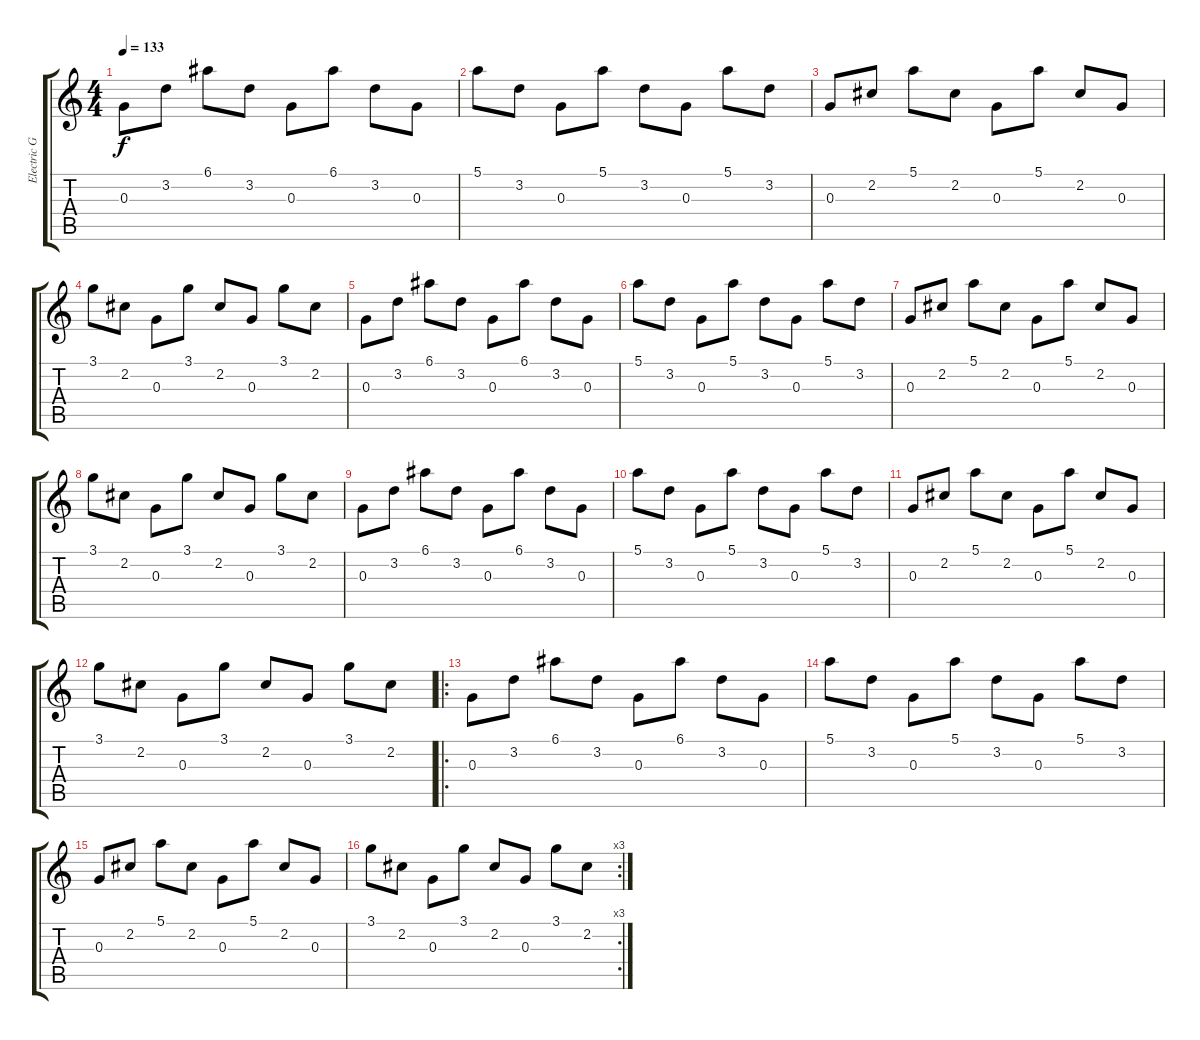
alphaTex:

\track ("Electric Guitar" "Electric G") {instrument electricguitarclean}
\staff {score tabs}
\tuning (E4 B3 G3 D3 A2 E2) {hide}
\ts (4 4)
\tempo 133
\clef g2
\ks c
0.3.8{dy f} 3.2.8 6.1.8 3.2.8 0.3.8 6.1.8 3.2.8 0.3.8 |
5.1.8 3.2.8 0.3.8 5.1.8 3.2.8 0.3.8 5.1.8 3.2.8 |
0.3.8 2.2.8 5.1.8 2.2.8 0.3.8 5.1.8 2.2.8 0.3.8 |
3.1.8 2.2.8 0.3.8 3.1.8 2.2.8 0.3.8 3.1.8 2.2.8 |
0.3.8 3.2.8 6.1.8 3.2.8 0.3.8 6.1.8 3.2.8 0.3.8 |
5.1.8 3.2.8 0.3.8 5.1.8 3.2.8 0.3.8 5.1.8 3.2.8 |
0.3.8 2.2.8 5.1.8 2.2.8 0.3.8 5.1.8 2.2.8 0.3.8 |
3.1.8 2.2.8 0.3.8 3.1.8 2.2.8 0.3.8 3.1.8 2.2.8 |
0.3.8 3.2.8 6.1.8 3.2.8 0.3.8 6.1.8 3.2.8 0.3.8 |
5.1.8 3.2.8 0.3.8 5.1.8 3.2.8 0.3.8 5.1.8 3.2.8 |
0.3.8 2.2.8 5.1.8 2.2.8 0.3.8 5.1.8 2.2.8 0.3.8 |
3.1.8 2.2.8 0.3.8 3.1.8 2.2.8 0.3.8 3.1.8 2.2.8 |
\ro
0.3.8 3.2.8 6.1.8 3.2.8 0.3.8 6.1.8 3.2.8 0.3.8 |
5.1.8 3.2.8 0.3.8 5.1.8 3.2.8 0.3.8 5.1.8 3.2.8 |
0.3.8 2.2.8 5.1.8 2.2.8 0.3.8 5.1.8 2.2.8 0.3.8 |
\rc 3
3.1.8 2.2.8 0.3.8 3.1.8 2.2.8 0.3.8 3.1.8 2.2.8
